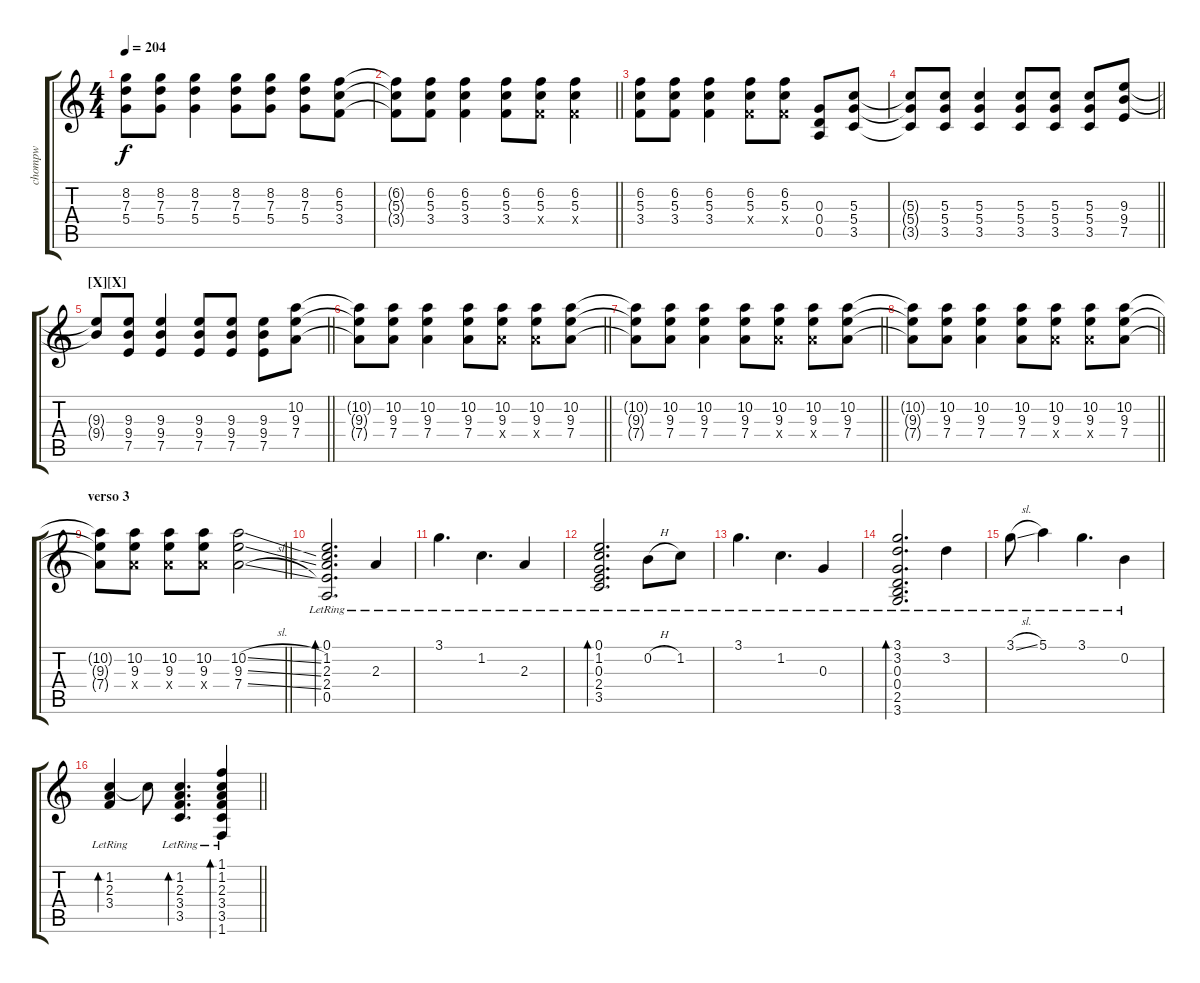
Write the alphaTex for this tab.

\track ("chompw" "chompw") {instrument distortionguitar}
\staff {score tabs}
\tuning (E4 B3 G3 D3 A2 E2) {hide}
\ts (4 4)
\tempo 204
\clef g2
\ks c
(8.2{t} 7.3{t} 5.4{t}).8{dy f} (8.2 7.3 5.4).8 (8.2 7.3 5.4).4 (8.2 7.3 5.4).8 (8.2 7.3 5.4).8 (8.2 7.3 5.4).8 (6.2 5.3 3.4).8 |
\barLineRight lightlight
(6.2{t} 5.3{t} 3.4{t}).8 (6.2 5.3 3.4).8 (6.2 5.3 3.4).4 (6.2 5.3 3.4).8 (6.2 5.3 3.4{x}).8 (6.2 5.3 3.4{x}).4 |
(6.2 5.3 3.4).8 (6.2 5.3 3.4).8 (6.2 5.3 3.4).4 (6.2 5.3 3.4{x}).8 (6.2 5.3 3.4{x}).8 (0.3 0.4 0.5).8 (5.3 5.4 3.5).8 |
\barLineRight lightlight
(5.3{t} 5.4{t} 3.5{t}).8 (5.3 5.4 3.5).8 (5.3 5.4 3.5).4 (5.3 5.4 3.5).8 (5.3 5.4 3.5).8 (5.3 5.4 3.5).8 (9.3 9.4 7.5).8 |
\section ("" "[X][X]")
\barLineRight lightlight
(9.3{t} 9.4{t}).8 (9.3 9.4 7.5).8 (9.3 9.4 7.5).4 (9.3 9.4 7.5).8 (9.3 9.4 7.5).8 (9.3 9.4 7.5).8 (10.2 9.3 7.4).8 |
\barLineRight lightlight
(10.2{t} 9.3{t} 7.4{t}).8 (10.2 9.3 7.4).8 (10.2 9.3 7.4).4 (10.2 9.3 7.4).8 (10.2 9.3 7.4{x}).8 (10.2 9.3 7.4{x}).8 (10.2 9.3 7.4).8 |
\barLineRight lightlight
(10.2{t} 9.3{t} 7.4{t}).8 (10.2 9.3 7.4).8 (10.2 9.3 7.4).4 (10.2 9.3 7.4).8 (10.2 9.3 7.4{x}).8 (10.2 9.3 7.4{x}).8 (10.2 9.3 7.4).8 |
\barLineRight lightlight
(10.2{t} 9.3{t} 7.4{t}).8 (10.2 9.3 7.4).8 (10.2 9.3 7.4).4 (10.2 9.3 7.4).8 (10.2 9.3 7.4{x}).8 (10.2 9.3 7.4{x}).8 (10.2 9.3 7.4).8 |
\section ("" "verso 3")
\barLineRight lightlight
(10.2{t} 9.3{t} 7.4{t}).8 (10.2 9.3 7.4{x}).8 (10.2 9.3 7.4{x}).8 (10.2 9.3 7.4{x}).8 (10.2{sl} 9.3{sl} 7.4{sl}).2{instrument acousticguitarsteel} |
(0.1{lr} 1.2{lr} 2.3{lr} 2.4{lr} 0.5{lr}).2{d bd 120} 2.3{lr}.4 |
3.1{lr}.4{d} 1.2{lr}.4{d} 2.3{lr}.4 |
(0.1{lr} 1.2{lr} 0.3{lr} 2.4{lr} 3.5{lr}).2{d bd 240} 0.2{h lr}.8 1.2{lr}.8 |
3.1{lr}.4{d} 1.2{lr}.4{d} 0.3{lr}.4 |
(3.1{lr} 3.2{lr} 0.3{lr} 0.4{lr} 2.5{lr} 3.6{lr}).2{d bd 120} 3.2{lr}.4 |
3.1{sl lr}.8 5.1{lr}.4 3.1{lr}.4{d} 0.2{lr}.4 |
\barLineRight lightlight
(1.2{lr} 2.3{lr} 3.4{lr}).4{bd 120} 1.2{t}.8 (1.2{lr} 2.3{lr} 3.4{lr} 3.5{lr}).4{d bd 120} (1.1{lr} 1.2{lr} 2.3{lr} 3.4{lr} 3.5{lr} 1.6{lr}).4{bd 120}
